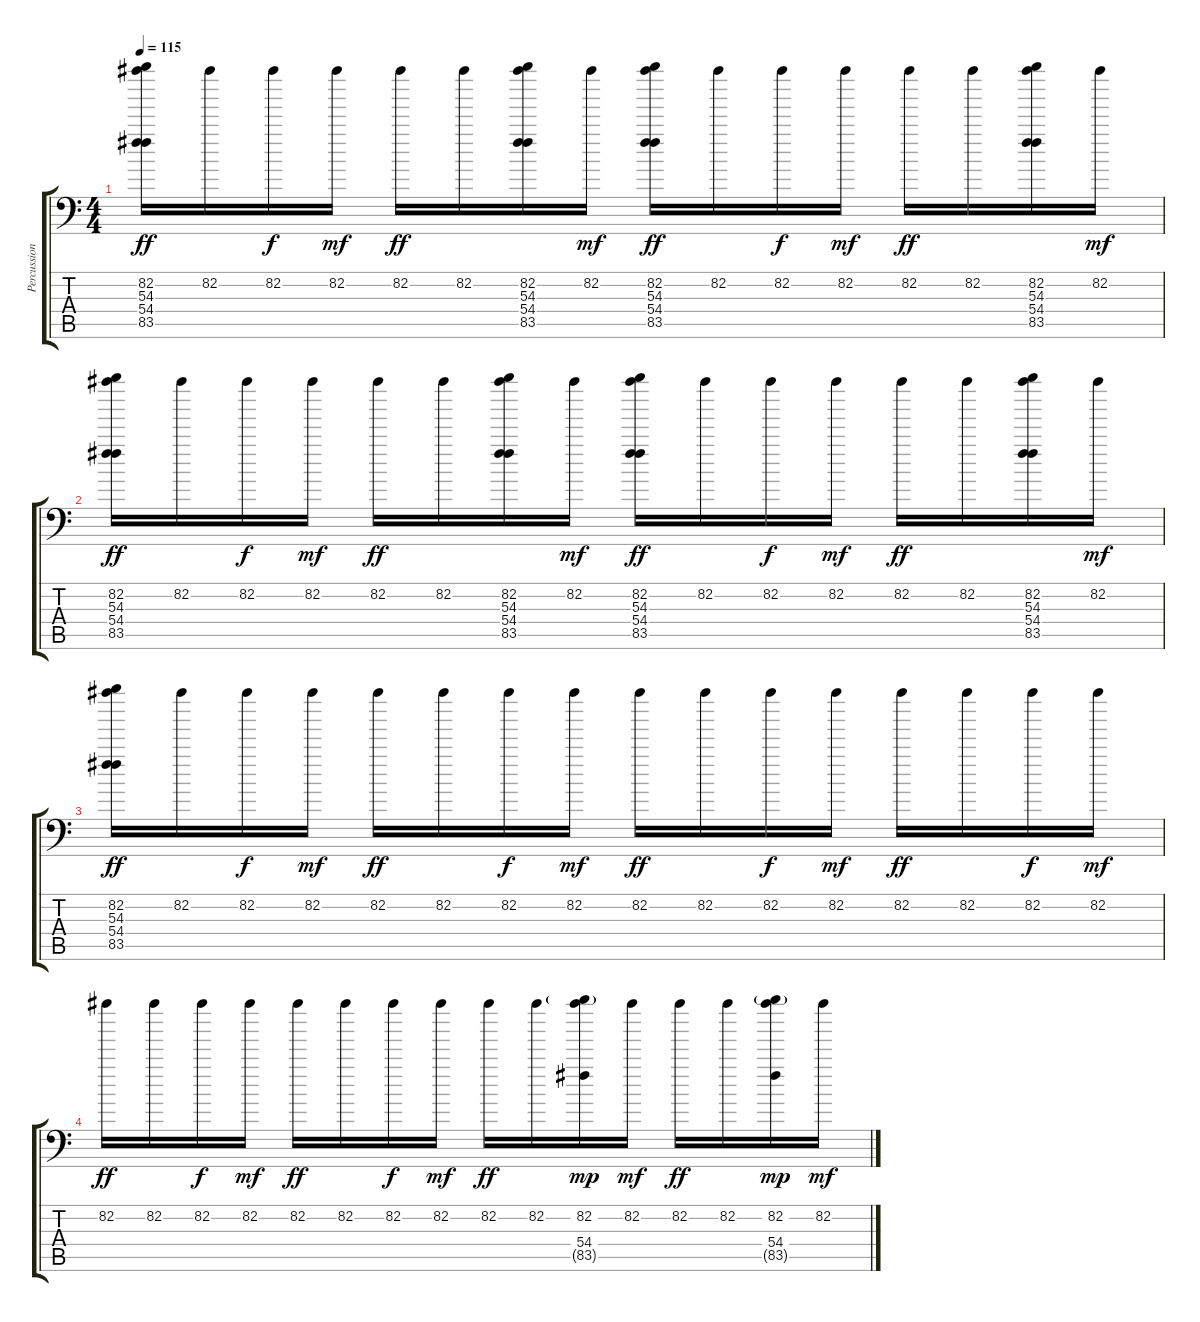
\track ("Percussion Effects" "Percussion") {instrument acousticgrandpiano}
\staff {score tabs}
\tuning (C-1 C-1 C-1 C-1 C-1 C-1) {hide}
\ts (4 4)
\tempo 115
\clef f4
\ks c
(82.2 54.3 54.4 83.5).16{dy ff} 82.2.16 82.2.16{dy f} 82.2.16{dy mf} 82.2.16{dy ff} 82.2.16 (82.2 54.3 54.4 83.5).16 82.2.16{dy mf} (82.2 54.3 54.4 83.5).16{dy ff} 82.2.16 82.2.16{dy f} 82.2.16{dy mf} 82.2.16{dy ff} 82.2.16 (82.2 54.3 54.4 83.5).16 82.2.16{dy mf} |
(82.2 54.3 54.4 83.5).16{dy ff} 82.2.16 82.2.16{dy f} 82.2.16{dy mf} 82.2.16{dy ff} 82.2.16 (82.2 54.3 54.4 83.5).16 82.2.16{dy mf} (82.2 54.3 54.4 83.5).16{dy ff} 82.2.16 82.2.16{dy f} 82.2.16{dy mf} 82.2.16{dy ff} 82.2.16 (82.2 54.3 54.4 83.5).16 82.2.16{dy mf} |
(82.2 54.3 54.4 83.5).16{dy ff} 82.2.16 82.2.16{dy f} 82.2.16{dy mf} 82.2.16{dy ff} 82.2.16 82.2.16{dy f} 82.2.16{dy mf} 82.2.16{dy ff} 82.2.16 82.2.16{dy f} 82.2.16{dy mf} 82.2.16{dy ff} 82.2.16 82.2.16{dy f} 82.2.16{dy mf} |
82.2.16{dy ff} 82.2.16 82.2.16{dy f} 82.2.16{dy mf} 82.2.16{dy ff} 82.2.16 82.2.16{dy f} 82.2.16{dy mf} 82.2.16{dy ff} 82.2.16 (82.2 54.4 83.5{g}).16{dy mp} 82.2.16{dy mf} 82.2.16{dy ff} 82.2.16 (82.2 54.4 83.5{g}).16{dy mp} 82.2.16{dy mf}
